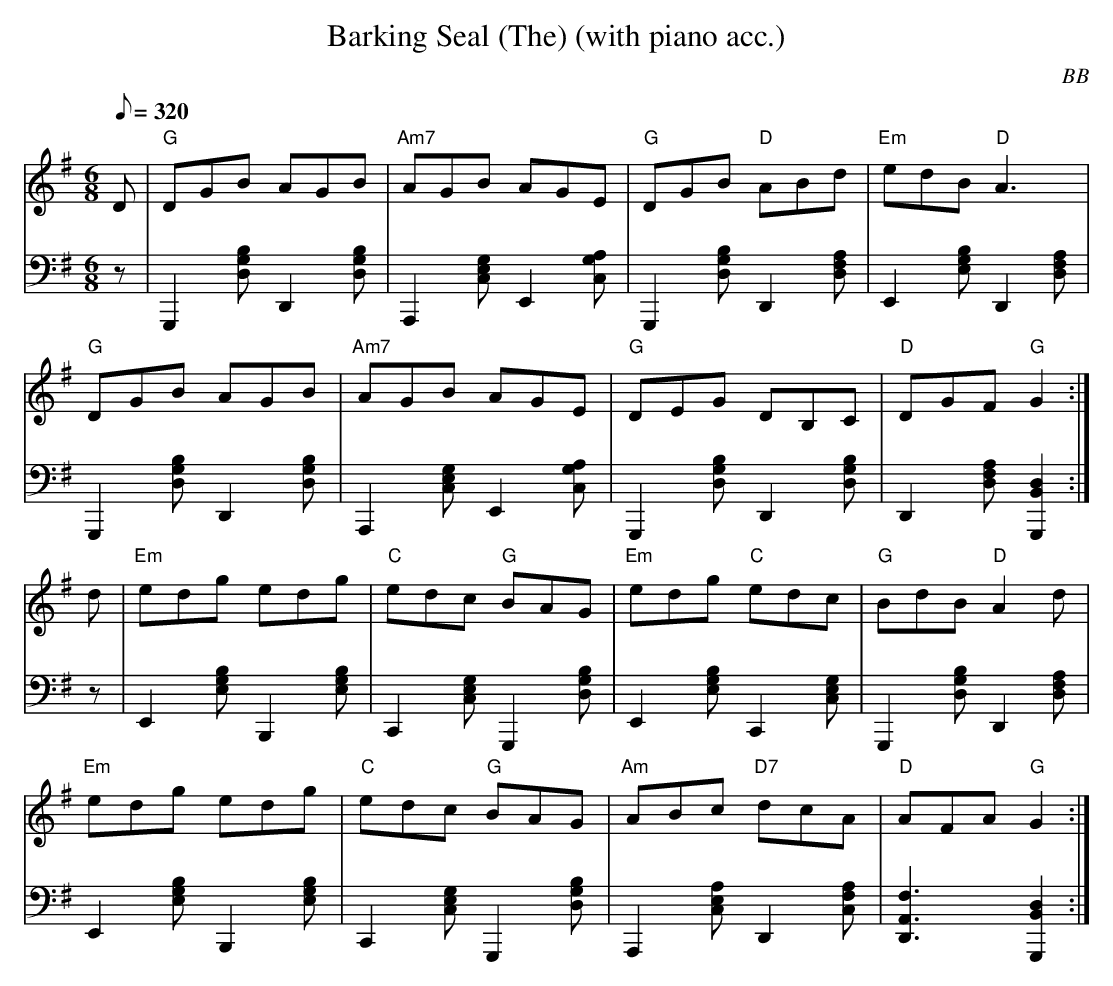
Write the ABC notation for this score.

X:1
T: Barking Seal (The) (with piano acc.)
C: BB
L: 1/8
M: 6/8
Q: 1/8=320
V: 1 program 1 110 %fiddle
V: 2 volume=70 clef=bass m=D program 1 00
K: G
[V:1] D |"G"DGB AGB | "Am7"AGB AGE | "G"DGB "D"ABd | "Em"edB "D"A3 |
[V:2] z|G,,2[GDB]D,2[GDB]|A,,2[CEG]E,2[ACG]|G,,2[GDB]D,2[AFD]|E,2[EBG]D,2[AFD]|
[V:1] "G"DGB AGB | "Am7"AGB AGE | "G"DEG DB,C | "D"DGF "G"G2 :|
[V:2] G,,2[GDB]D,2[GDB]|A,,2[CEG]E,2[ACG]|G,,2[GDB]D,2[GDB]|D,2[AFD][G,,2D2B,2]:|
[V:1] d |"Em"edg edg | "C"edc "G"BAG | "Em"edg "C"edc | "G"BdB "D"A2d |
[V:2] z| E,2[EBG]B,,2[EBG]|C,2[CGE]G,,2[GDB]|E,2[EBG]C,2[CGE]|G,,2[GDB]D,2[AFD]|
[V:1] "Em"edg edg | "C"edc "G"BAG | "Am"ABc "D7"dcA |"D"AFA "G"G2 :|
[V:2] E,2[EBG]B,,2[EBG]|C,2[CGE]G,,2[GDB]|A,,2[AEC]D,2[AFC]|[D,3A,3F3][G,,2D2B,2] :|
